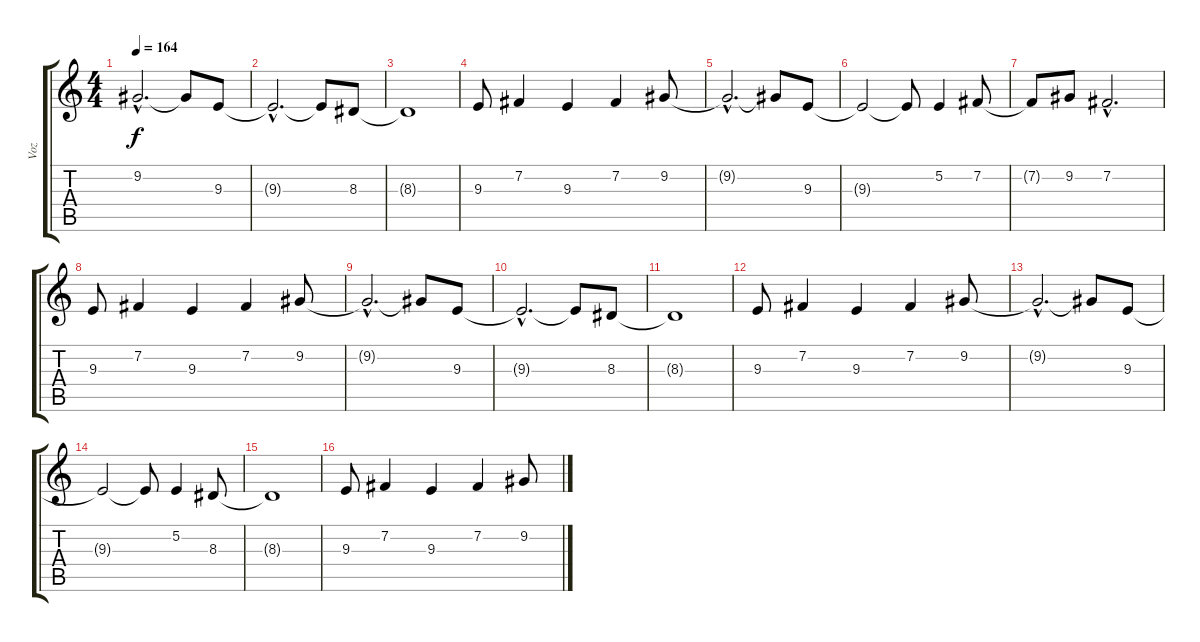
\track ("Voz" "Voz") {instrument altosax}
\staff {score tabs}
\tuning (E4 B3 G3 D3 A2 E2) {hide}
\ts (4 4)
\tempo 164
\clef g2
\ks c
9.2{hac t}.2{d dy f} 9.2{t}.8 9.3.8 |
9.3{hac t}.2{d} 9.3{t}.8 8.3.8 |
8.3{t}.1 |
9.3.8 7.2.4 9.3.4 7.2.4 9.2.8 |
9.2{hac t}.2{d} 9.2{t}.8 9.3.8 |
9.3{t}.2 9.3{t}.8 5.2.4 7.2.8 |
7.2{t}.8 9.2.8 7.2{hac}.2{d} |
9.3.8{volume 16} 7.2.4 9.3.4 7.2.4 9.2.8 |
9.2{hac t}.2{d} 9.2{t}.8 9.3.8 |
9.3{hac t}.2{d} 9.3{t}.8 8.3.8 |
8.3{t}.1 |
9.3.8 7.2.4 9.3.4 7.2.4 9.2.8 |
9.2{hac t}.2{d} 9.2{t}.8 9.3.8 |
9.3{t}.2 9.3{t}.8 5.2.4 8.3.8 |
8.3{t}.1{volume 11} |
9.3.8{volume 16} 7.2.4 9.3.4 7.2.4 9.2.8
